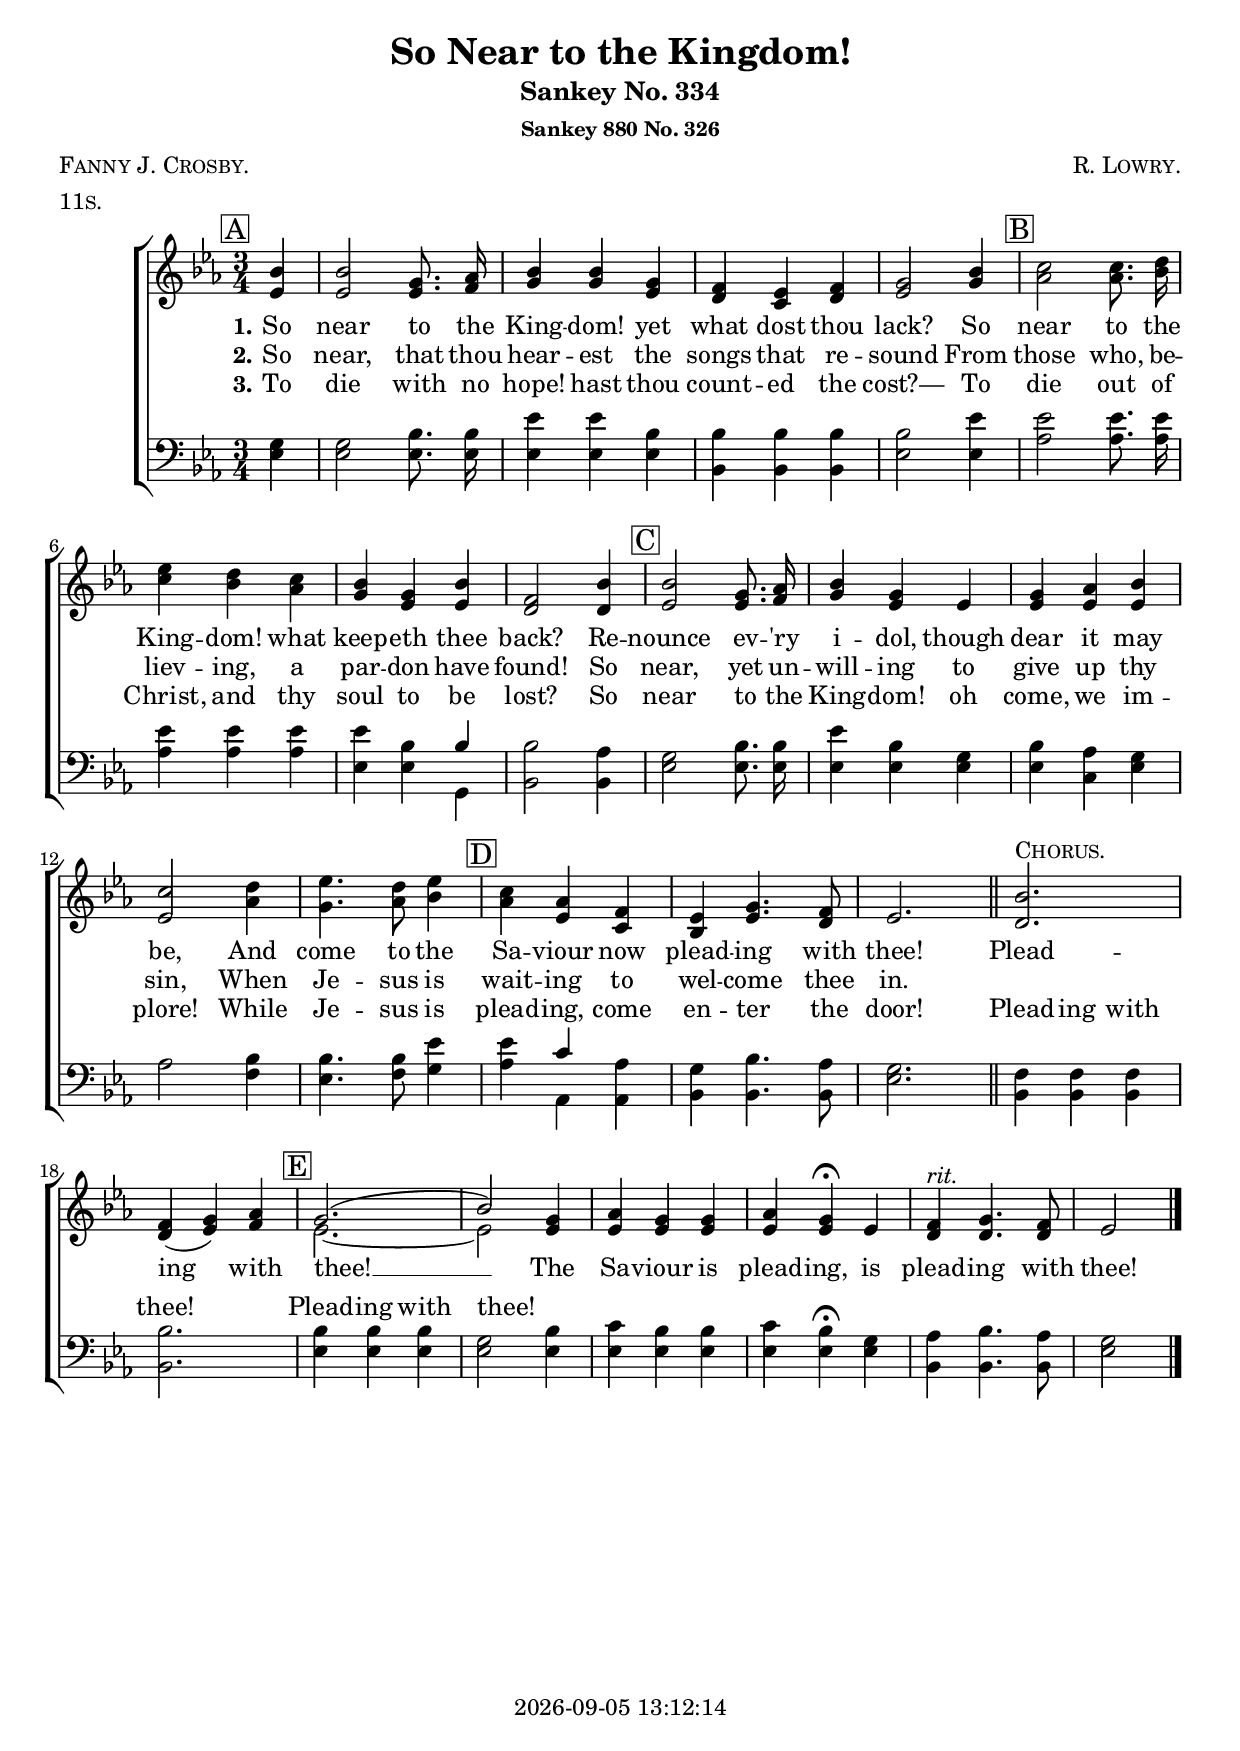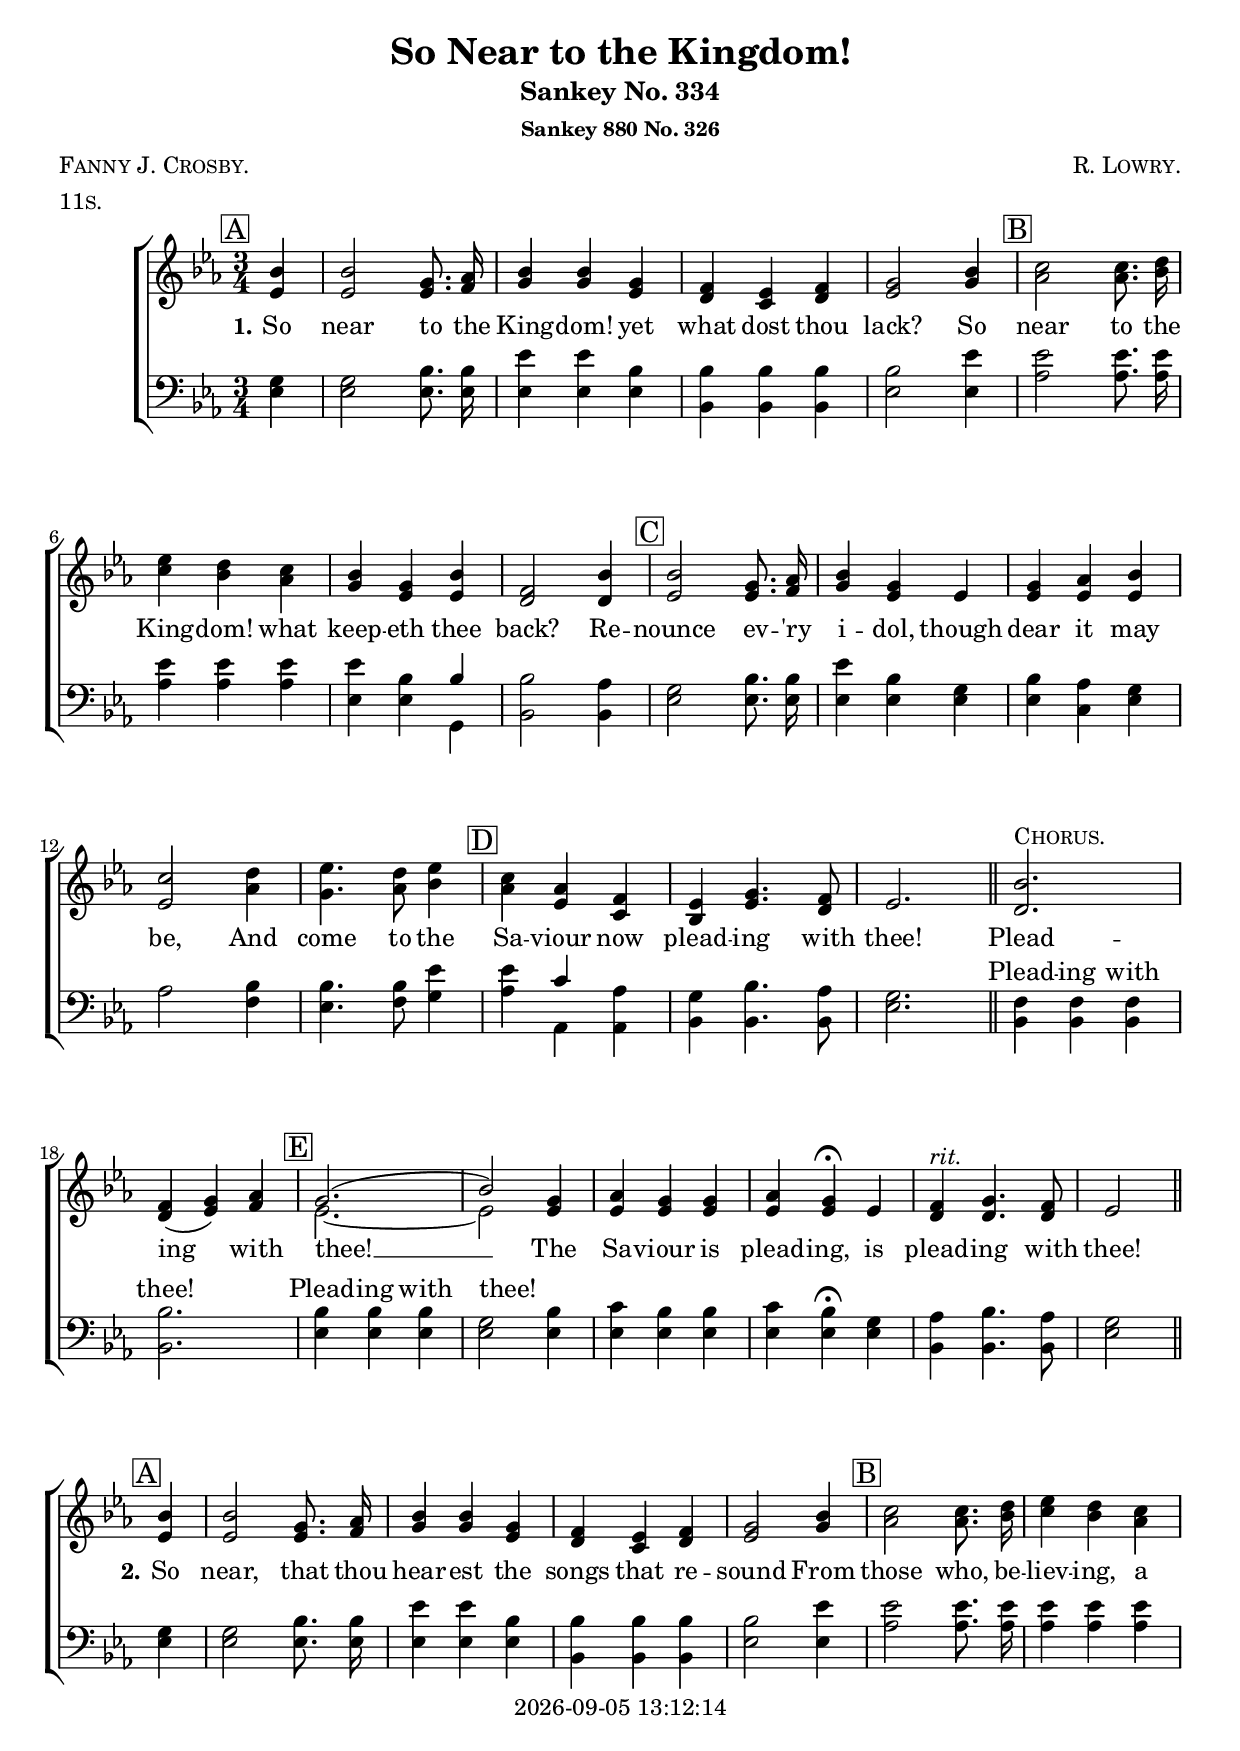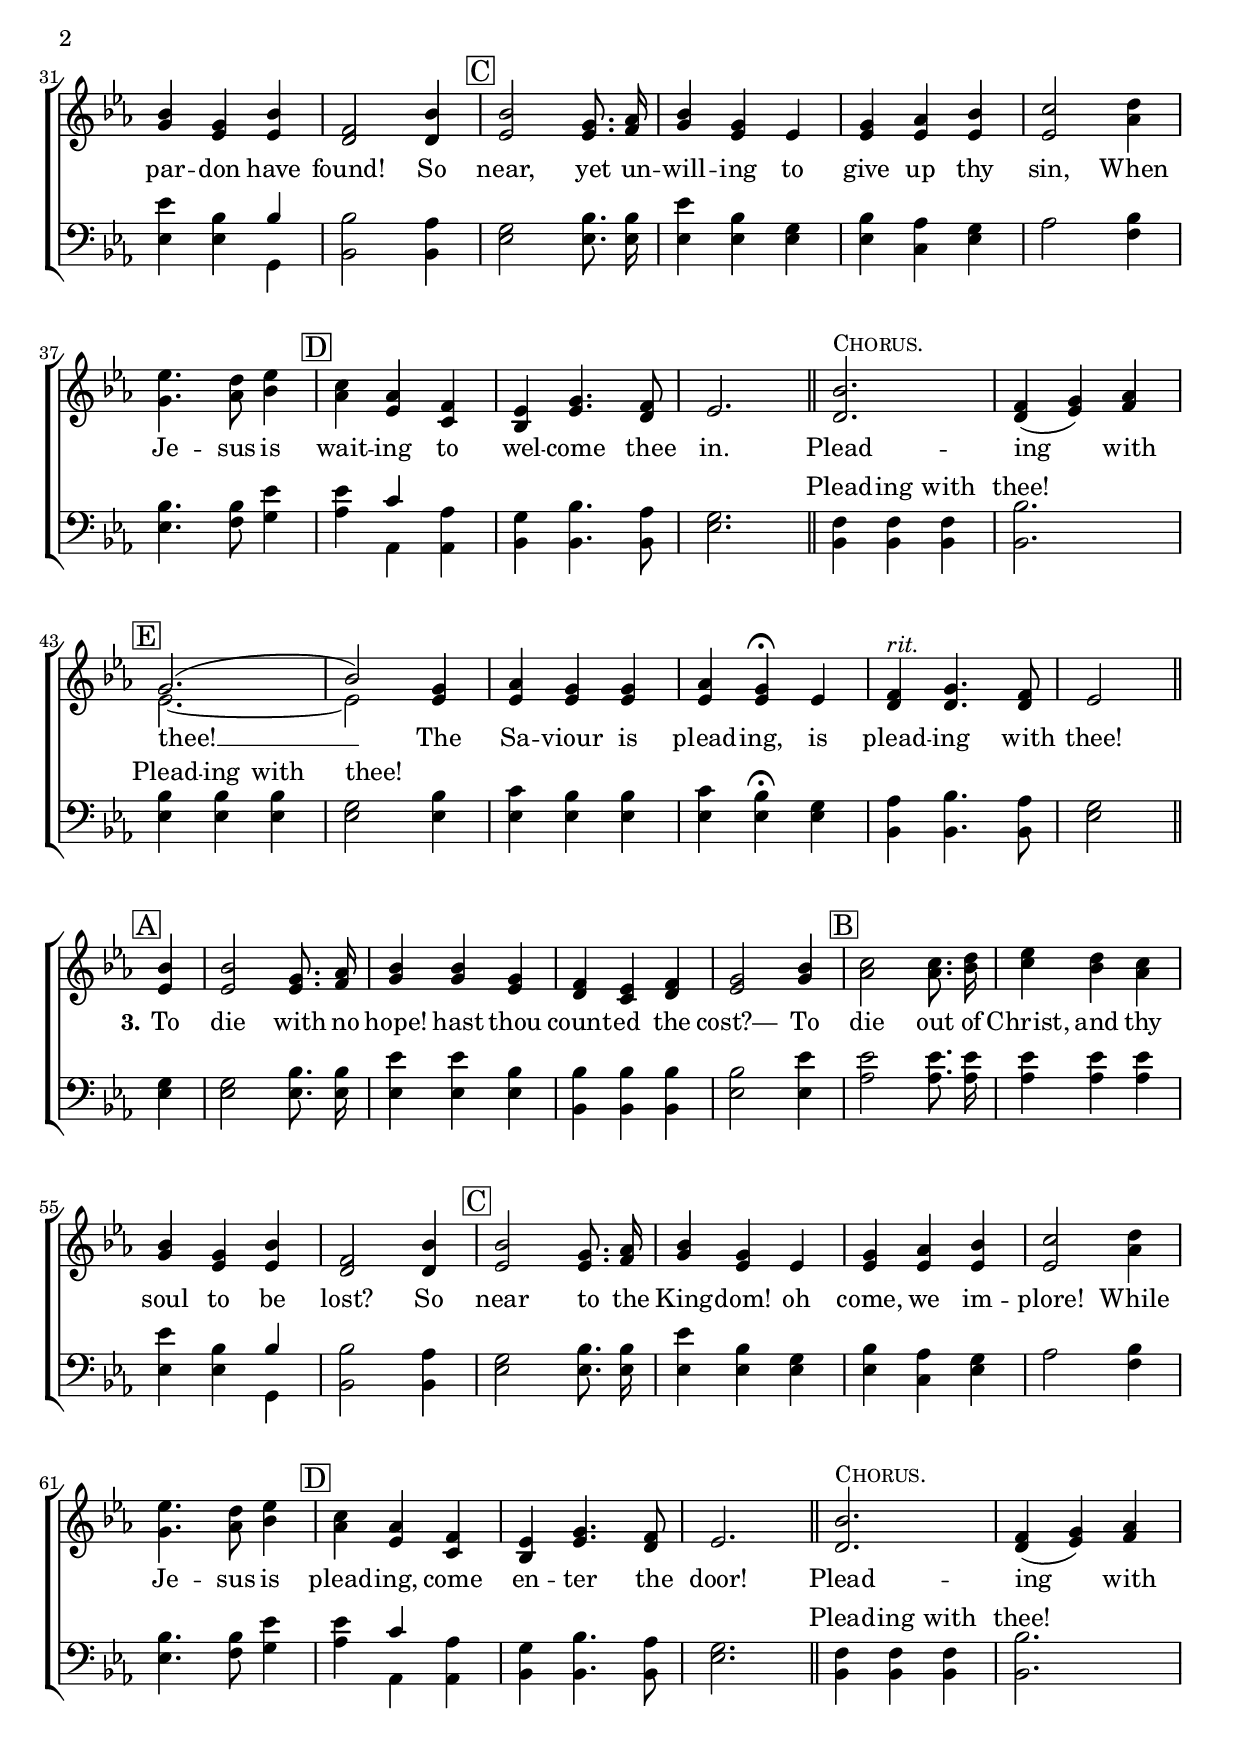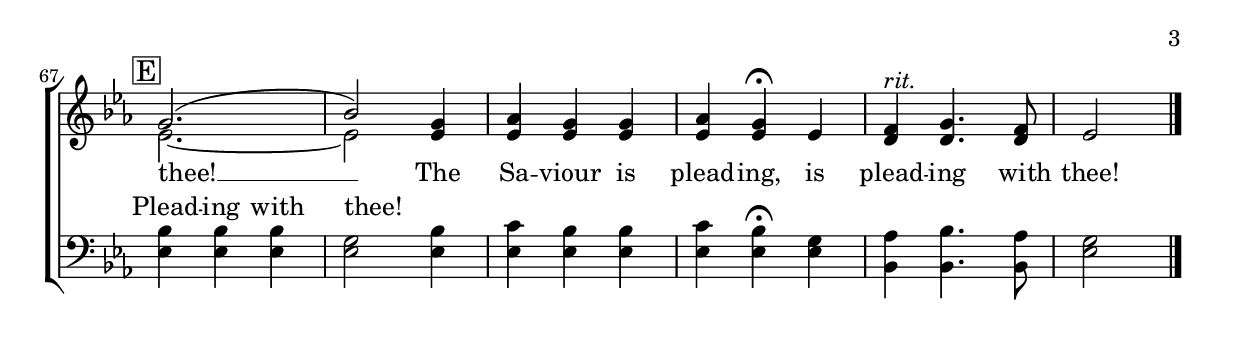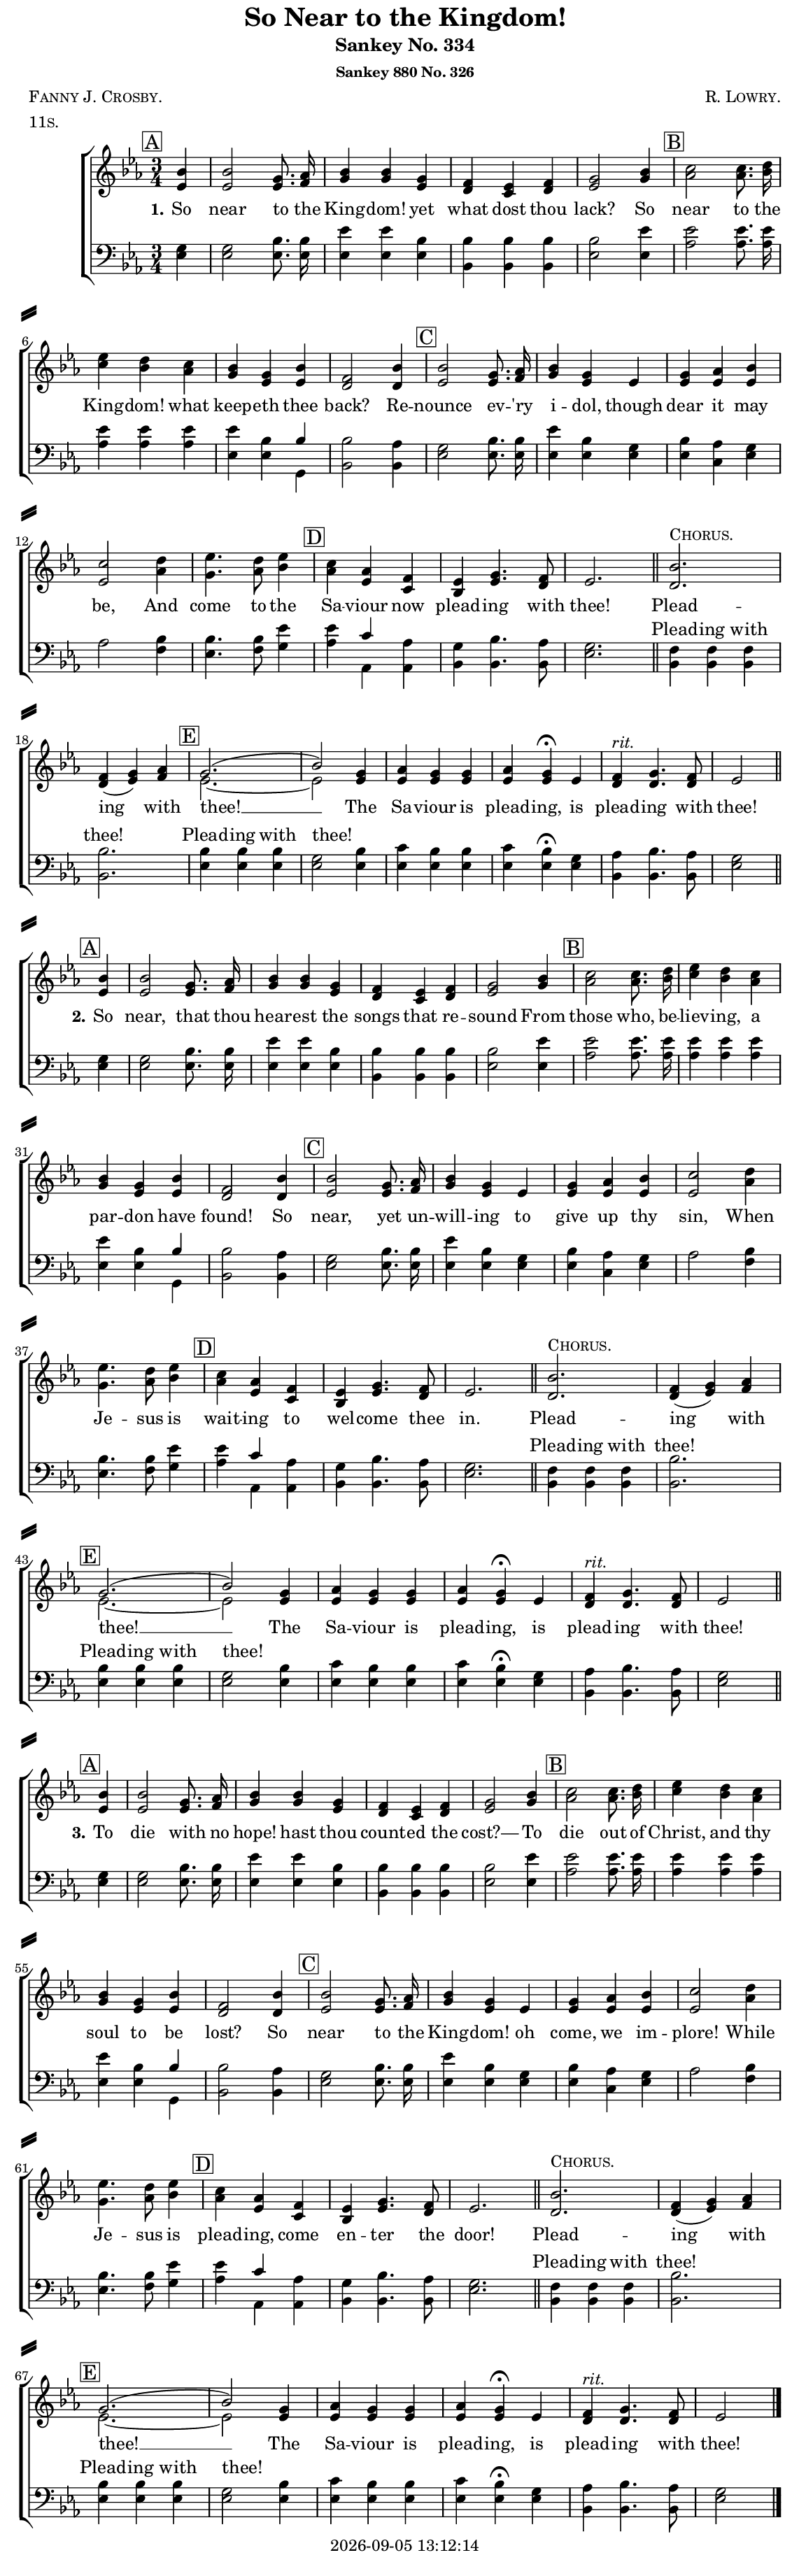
\version "2.22.1"

\include "articulate.ly"

today = #(strftime "%Y-%m-%d %H:%M:%S" (localtime (current-time)))

\header {
% centered at top
%  dedication  = "dedication"
  title       = "So Near to the Kingdom!"
  subtitle    = "Sankey No. 334"
  subsubtitle = "Sankey 880 No. 326"
%  instrument  = "instrument"
  
% arrangement of following lines:
%
%  poet    composer
%  meter   arranger
%  piece       opus

  composer    = \markup\smallCaps "R. Lowry."
%  arranger    = "arranger"
%  opus        = "opus"

  poet        = \markup\smallCaps "Fanny J. Crosby."
  meter       = \markup\smallCaps "11s."
%  piece       = \markup\smallCaps "piece"

% centered at bottom
% tagline     = "tagline" % default lilypond version
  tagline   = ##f
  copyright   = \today
}

% #(set-global-staff-size 16)

global = {
  \key ees \major
  \time 3/4
  \partial 4
}

RehearsalTrack = {
% \set Score.currentBarNumber = #5
  \mark \markup { \box "A" } s4 s2.*4
  \mark \markup { \box "B" }    s2.*4
  \mark \markup { \box "C" }    s2.*5
  \mark \markup { \box "D" }    s2.*5
  \mark \markup { \box "E" }    s2.*5 s2
}

TempoTrack = {
  \set Score.tempoHideNote = ##t
  \tempo 4=120
  s4 s2.*21
  s4 \tempo 4=40 s4 \tempo 4=120 s4
  \tempo 4=110 s2. s2
}

nl = { \bar "||" \break }

soprano = \relative {
  \autoBeamOff
  bes'4
  bes2 g8. aes16
  bes4 4 g
  f4 ees f
  g2 bes4
  c2 8. d16 % B
  ees4 d c
  bes4 g bes
  f2 bes4
  bes2 g8. aes16 % C
  bes4 g ees
  g4 aes bes
  c2 d4
  ees4. d8 ees4
  c4 aes f % D
  ees4 g4. f8
  ees2. \bar "||"
  bes'2.^\markup\smallCaps Chorus.
  f4(g) aes
  g2.( % E
  bes2) g4
  aes4 g g
  aes4 g\fermata ees
  f4^\markup\italic rit. g4. f8
  ees2
}

alto = \relative {
  \autoBeamOff
  ees'4
  ees2 8. f16
  g4 4 ees
  d4 c d
  ees2 g4
  aes2 8. bes16 % B
  c4 bes aes
  g4 ees ees
  d2 4
  ees2 8. f16 % C
  g4 ees ees
  ees4 4 4
  ees2 aes4
  g4. aes8 bes4
  aes4 ees c % D
  bes4 ees4. d8
  ees2.
  d2.
  d4(ees) f
  ees2.~ % E
  ees2 4
  ees4 4 4
  ees4 4\fermata 4
  d4 4. 8
  ees2
}

tenor = \relative {
  \autoBeamOff
  g4
  g2 bes8. 16
  ees4 4 bes
  bes4 4 4
  bes2 ees4
  ees2 8. 16 % B
  ees4 4 4
  ees4 bes bes
  bes2 aes4
  g2 bes8. 16 % C
  ees4 bes g
  bes4 aes g
  aes2 bes4
  bes4. 8 ees4
  ees4 c aes % D
  g4 bes4. aes8
  g2.
  f4 4 4
  bes2.
  bes4 4 4
  g2 bes4
  c4 bes bes
  c4 bes\fermata g
  aes4 bes4. aes8
  g2
}

bass = \relative {
  \autoBeamOff
  ees4
  ees2 8. 16
  ees4 4 4
  bes4 4 4
  ees2 4
  aes2 8. 16 % B
  aes4 4 4
  ees4 4 g,
  bes2 4
  ees2 8. 16 % C
  ees4 4 4
  ees4 c ees
  aes2 f4
  ees4. f8 g4
  aes4 aes,4 4 % D
  bes4 4. 8
  ees2.
  bes4 4 4
  bes2.
  ees4 4 4 % E
  ees2 4
  ees4 4 4
  ees4 4\fermata 4
  bes4 4. 8 ees2
}

nom  = {   \set ignoreMelismata = ##t }
yesm = { \unset ignoreMelismata       }

chorus = \lyricmode {
  Plead -- ing with thee! __
  The Sa -- viour is plead -- ing, is plead -- ing with thee!
}

chorusMen = \lyricmode {
  _ _ _ _ _ _ _ _ _ _ _
  _ _ _ _ _ _ _ _ _ _ _
  _ _ _ _ _ _ _ _ _ _ _
  _ _ _ _ _ _ _ _ _ _ _
  Plead -- ing with thee!
  Plead -- ing with thee!
  _ _ _ _ _ _ _ _ _ _ _
}

verses = 3

wordsOne = \lyricmode {
  \set stanza = "1."
  So near to the King -- dom! yet what dost thou lack?
  So near to the King -- dom! what keep -- eth thee back?
  Re -- nounce ev -- 'ry i -- dol, though dear it may be,
  And come to the Sa -- viour now plead -- ing with thee!
}
  
wordsTwo = \lyricmode {
  \set stanza = "2."
  So near, that thou hear -- est the songs that re -- sound
  From those who, be -- liev -- ing, a par -- don have found!
  So near, yet un -- will -- ing to give up thy sin,
  When Je -- sus is wait -- ing to wel -- come thee in.
}
  
wordsThree = \lyricmode {
  \set stanza = "3."
  To die with no hope! hast thou count -- ed the cost?—
  To die out of Christ, and thy soul to be lost?
  So near to the King -- dom! oh come, we im -- plore!
  While Je -- sus is plead -- ing, come en -- ter the door!
}
  
wordsMidi = \lyricmode {
  \set stanza = "1."
  "So " "near " "to " "the " King "dom! " "yet " "what " "dost " "thou " "lack? "
  "\nSo " "near " "to " "the " King "dom! " "what " keep "eth " "thee " "back? "
  "\nRe" "nounce " ev "'ry " i "dol, " "though " "dear " "it " "may " "be, "
  "\nAnd " "come " "to " "the " Sa "viour " "bow " plead "ing " "with " "thee! "
  "\nPlead" "ing " "with " "thee! " 
  "\nThe " Sa "viour " "is " plead "ing, " "is " plead "ing " "with " "thee! "

  \set stanza = "2."
  "\nSo " "near, " "that " "thou " hear "est " "the " "songs " "that " re "sound "
  "\nFrom " "those " "who, " be liev "ing, " "a " par "don " "have " "found! "
  "\nSo " "near, " "yet " un will "ing " "to " "give " "up " "thy " "sin, "
  "\nWhen " Je "sus " "is " wait "ing " "to " wel "come " "thee " "in. "
  "\nPlead" "ing " "with " "thee! " 
  "\nThe " Sa "viour " "is " plead "ing, " "is " plead "ing " "with " "thee! "

  \set stanza = "3."
  "\nTo " "die " "with " "no " "hope! " "hast " "thou " count "ed " "the " "cost?— "
  "\nTo " "die " "out " "of " "Christ, " "and " "thy " "soul " "to " "be " "lost? "
  "\nSo " "near " "to " "the " King "dom! " "oh " "come, " "we " im "plore! "
  "\nWhile " Je "sus " "is " plead "ing, " "come " en "ter " "the " "door! "
  "\nPlead" "ing " "with " "thee! " 
  "\nThe " Sa "viour " "is " plead "ing, " "is " plead "ing " "with " "thee! "
}

wordsMidiMen = \lyricmode {
  \set stanza = "1."
  "So " "near " "to " "the " King "dom! " "yet " "what " "dost " "thou " "lack? "
  "\nSo " "near " "to " "the " King "dom! " "what " keep "eth " "thee " "back? "
  "\nRe" "nounce " ev "'ry " i "dol, " "though " "dear " "it " "may " "be, "
  "\nAnd " "come " "to " "the " Sa "viour " "bow " plead "ing " "with " "thee! "
  "\nPlead" "ing " "with " "thee! "
  "\nPlead" "ing " "with " "thee! "
  "\nThe " Sa "viour " "is " plead "ing, " "is " plead "ing " "with " "thee! "

  \set stanza = "2."
  "\nSo " "near, " "that " "thou " hear "est " "the " "songs " "that " re "sound "
  "\nFrom " "those " "who, " be liev "ing, " "a " par "don " "have " "found! "
  "\nSo " "near, " "yet " un will "ing " "to " "give " "up " "thy " "sin, "
  "\nWhen " Je "sus " "is " wait "ing " "to " wel "come " "thee " "in. "
  "\nPlead" "ing " "with " "thee! "
  "\nPlead" "ing " "with " "thee! "
  "\nThe " Sa "viour " "is " plead "ing, " "is " plead "ing " "with " "thee! "

  \set stanza = "3."
  "\nTo " "die " "with " "no " "hope! " "hast " "thou " count "ed " "the " "cost?— "
  "\nTo " "die " "out " "of " "Christ, " "and " "thy " "soul " "to " "be " "lost? "
  "\nSo " "near " "to " "the " King "dom! " "oh " "come, " "we " im "plore! "
  "\nWhile " Je "sus " "is " plead "ing, " "come " en "ter " "the " "door! "
  "\nPlead" "ing " "with " "thee! "
  "\nPlead" "ing " "with " "thee! "
  "\nThe " Sa "viour " "is " plead "ing, " "is " plead "ing " "with " "thee! "
}

\book {
  \bookOutputSuffix "midi"
  \score {
%    \articulate
        \new ChoirStaff <<
                                % Soprano staff
          \new Staff = soprano
          <<
            \new Voice { \repeat unfold \verses \TempoTrack     }
            \new Voice { \global \repeat unfold \verses \soprano \bar "|." }
            \addlyrics \wordsMidi
          >>
                                % Alto staff
          \new Staff = alto
          <<
            \new Voice { \global \repeat unfold \verses { \alto \nl } \bar "|." }
          >>
                                % Tenor staff
          \new Staff = tenor
          <<
            \clef "treble_8"
            \new Voice { \global \repeat unfold \verses \tenor }
          >>
                                % Bass staff
          \new Staff = bass
          <<
            \clef "bass"
            \new Voice { \global \repeat unfold \verses \bass }
          >>
        >>
    \midi {}
  }
}


\book {
  \bookOutputSuffix "midi-men"
  \score {
%    \articulate
        \new ChoirStaff <<
                                % Soprano staff
          \new Staff = soprano
          <<
            \new Voice { \repeat unfold \verses \TempoTrack     }
            \new Voice { \global \repeat unfold \verses \soprano \bar "|." }
          >>
                                % Alto staff
          \new Staff = alto
          <<
            \new Voice { \global \repeat unfold \verses { \alto \nl } \bar "|." }
          >>
                                % Tenor staff
          \new Staff = tenor
          <<
            \clef "treble_8"
            \new Voice { \global \repeat unfold \verses \tenor }
            \addlyrics \wordsMidiMen
          >>
                                % Bass staff
          \new Staff = bass
          <<
            \clef "bass"
            \new Voice { \global \repeat unfold \verses \bass }
          >>
        >>
    \midi {}
  }
}

\book {
  \bookOutputSuffix "repeat"
  \score {
        \new ChoirStaff <<
                                  % Joint soprano/alto staff
          \new Staff \with { printPartCombineTexts = ##f }
          <<
            \new Voice \RehearsalTrack
            \new Voice \TempoTrack
            \new NullVoice = "aligner" \soprano
            \new Voice = "women" \partCombine { \global \soprano \bar "|." } { \global \alto }
            \new Lyrics \lyricsto "aligner" { \wordsOne \chorus }
            \new Lyrics \lyricsto "aligner"   \wordsTwo
            \new Lyrics \lyricsto "aligner"   \wordsThree
          >>
                                  % Joint tenor/bass staff
          \new Staff = men \with { printPartCombineTexts = ##f }
          <<
            \clef "bass"
            \new Voice = "men" \partCombine { \global \tenor } { \global \bass }
            \new NullVoice = alignerT \tenor
            \new Lyrics \with {alignAboveContext = men} \lyricsto alignerT \chorusMen
          >>
        >>
    \layout {
      indent = 1.5\cm
      \context {
        \Staff \RemoveAllEmptyStaves
      }
    }
  }
}

\book {
  \bookOutputSuffix "single"
  \score {
        \new ChoirStaff <<
                                  % Joint soprano/alto staff
          \new Staff \with { printPartCombineTexts = ##f }
          <<
            \new Voice { \repeat unfold \verses \RehearsalTrack }
            \new Voice { \repeat unfold \verses \TempoTrack }
            \new NullVoice = "aligner" { \repeat unfold \verses \soprano }
            \new Voice = "women" \partCombine { \global \repeat unfold \verses \soprano \bar "|." }
                                               { \global \repeat unfold \verses { \alto \nl } \bar "|." }
            \new Lyrics \lyricsto "aligner" { \wordsOne   \chorus
                                              \wordsTwo   \chorus
                                              \wordsThree \chorus
                                            }
          >>
                                  % Joint tenor/bass staff
          \new Staff = men \with { printPartCombineTexts = ##f }
          <<
            \clef "bass"
            \new Voice \partCombine { \global \repeat unfold \verses \tenor }
                                            { \global \repeat unfold \verses \bass }
            \new NullVoice = alignerT \repeat unfold \verses \tenor
            \new Lyrics \with {alignAboveContext = men} \lyricsto alignerT {\repeat unfold \verses \chorusMen}
          >>
        >>
    \layout {
      indent = 1.5\cm
      \context {
        \Staff \RemoveAllEmptyStaves
      }
    }
  }
}

\book {
  \bookOutputSuffix "singlepage"
  \paper {
    top-margin = 0
    left-margin = 7
    right-margin = 1
    paper-width = 190\mm
    page-breaking = #ly:one-page-breaking
    system-system-spacing.basic-distance = #15
    system-separator-markup = \slashSeparator
  }
  \score {
        \new ChoirStaff <<
                                  % Joint soprano/alto staff
          \new Staff \with { printPartCombineTexts = ##f }
          <<
            \new Voice { \repeat unfold \verses \RehearsalTrack }
            \new Voice { \repeat unfold \verses \TempoTrack }
            \new NullVoice = "aligner" { \repeat unfold \verses \soprano }
            \new Voice = "women" \partCombine { \global \repeat unfold \verses \soprano \bar "|." }
                                               { \global \repeat unfold \verses { \alto \nl } \bar "|." }
            \new Lyrics \lyricsto "aligner" { \wordsOne   \chorus
                                              \wordsTwo   \chorus
                                              \wordsThree \chorus
                                            }
          >>
                                  % Joint tenor/bass staff
          \new Staff = men \with { printPartCombineTexts = ##f }
          <<
            \clef "bass"
            \new Voice \partCombine { \global \repeat unfold \verses \tenor }
                                            { \global \repeat unfold \verses \bass }
            \new NullVoice = alignerT \repeat unfold \verses \tenor
            \new Lyrics \with {alignAboveContext = men} \lyricsto alignerT {\repeat unfold \verses \chorusMen}
          >>
        >>
    \layout {
      indent = 1.5\cm
      \context {
        \Staff \RemoveAllEmptyStaves
      }
    }
  }
}
